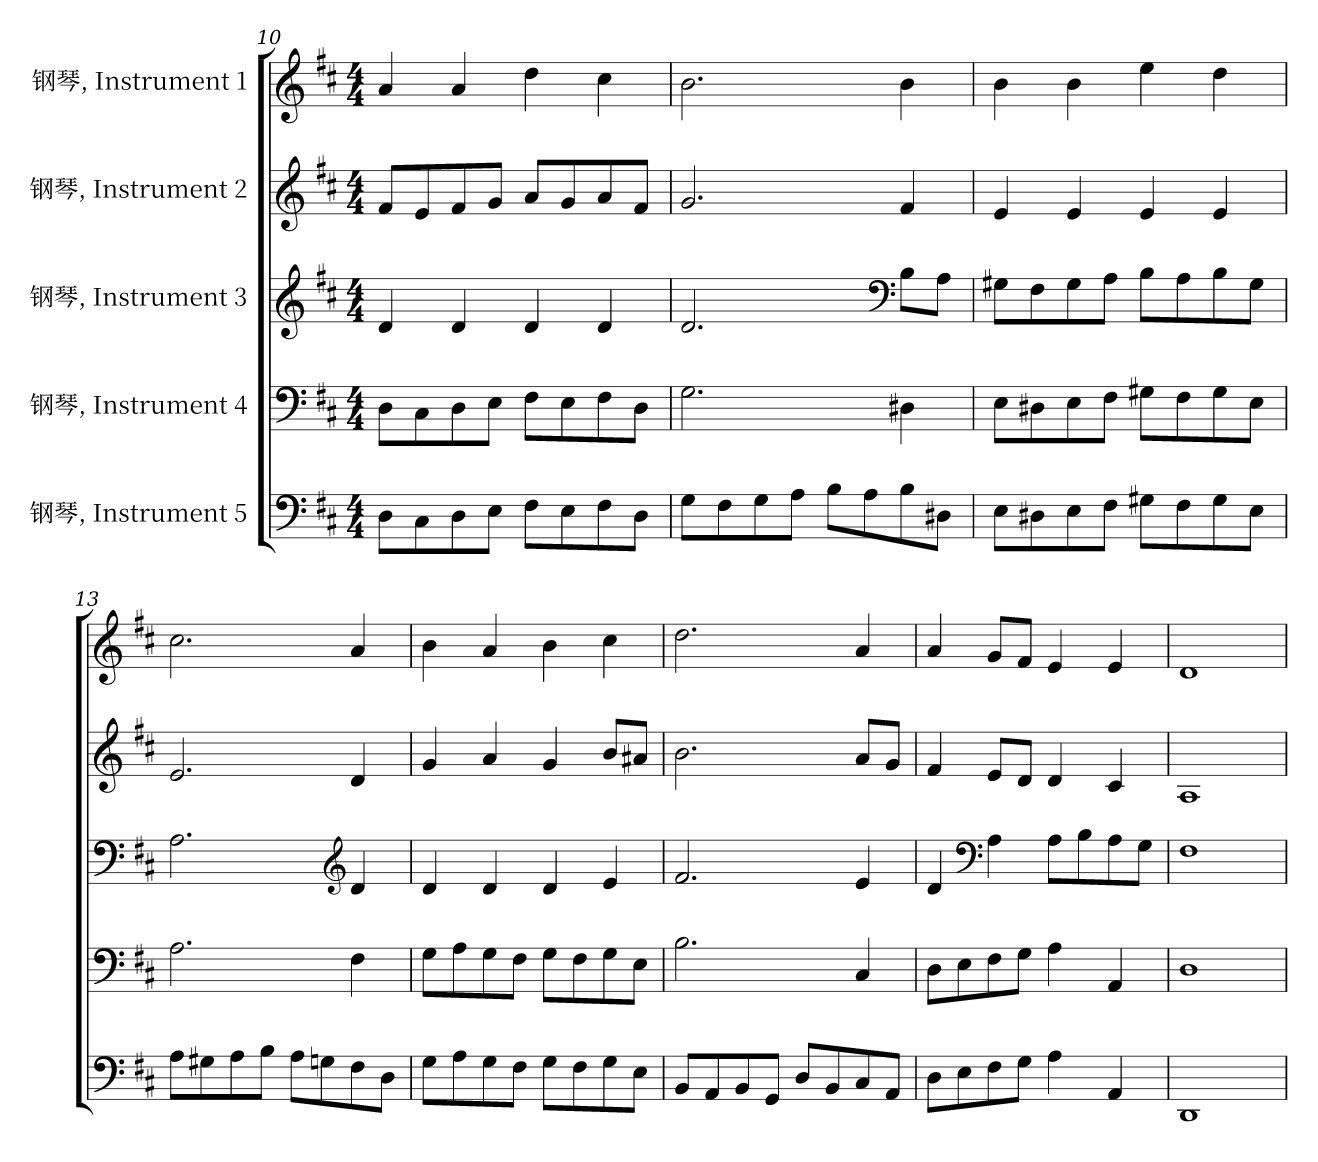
**kern	**kern	**kern	**kern	**kern
*part5	*part4	*part3	*part2	*part1
*staff5	*staff4	*staff3	*staff2	*staff1
*I"钢琴, Instrument 5	*I"钢琴, Instrument 4	*I"钢琴, Instrument 3	*I"钢琴, Instrument 2	*I"钢琴, Instrument 1
*clefF4	*clefF4	*clefG2	*clefG2	*clefG2
*k[f#c#]	*k[f#c#]	*k[f#c#]	*k[f#c#]	*k[f#c#]
*M4/4	*M4/4	*M4/4	*M4/4	*M4/4
=10	=10	=10	=10	=10
8D\L	8D\L	4d/	8f#/L	4a/
8C#\	8C#\	.	8e/	.
8D\	8D\	4d/	8f#/	4a/
8E\J	8E\J	.	8g/J	.
8F#\L	8F#\L	4d/	8a/L	4dd\
8E\	8E\	.	8g/	.
8F#\	8F#\	4d/	8a/	4cc#\
8D\J	8D\J	.	8f#/J	.
=11	=11	=11	=11	=11
8G\L	2.G\	2.d/	2.g/	2.b\
8F#\	.	.	.	.
8G\	.	.	.	.
8A\J	.	.	.	.
8B\L	.	.	.	.
8A\	.	.	.	.
*	*	*clefF4	*	*
8B\	4D#X\	8B\L	4f#/	4b\
8D#X\J	.	8A\J	.	.
=12	=12	=12	=12	=12
8E\L	8E\L	8G#X\L	4e/	4b\
8D#X\	8D#X\	8F#\	.	.
8E\	8E\	8G#\	4e/	4b\
8F#\J	8F#\J	8A\J	.	.
8G#X\L	8G#X\L	8B\L	4e/	4ee\
8F#\	8F#\	8A\	.	.
8G#\	8G#\	8B\	4e/	4dd\
8E\J	8E\J	8G#\J	.	.
!!LO:LB:g=z
=13	=13	=13	=13	=13
8A\L	2.A\	2.A\	2.e/	2.cc#\
8G#X\	.	.	.	.
8A\	.	.	.	.
8B\J	.	.	.	.
8A\L	.	.	.	.
8Gn\	.	.	.	.
*	*	*clefG2	*	*
8F#\	4F#\	4d/	4d/	4a/
8D\J	.	.	.	.
=14	=14	=14	=14	=14
8G\L	8G\L	4d/	4g/	4b\
8A\	8A\	.	.	.
8G\	8G\	4d/	4a/	4a/
8F#\J	8F#\J	.	.	.
8G\L	8G\L	4d/	4g/	4b\
8F#\	8F#\	.	.	.
8G\	8G\	4e/	8b/L	4cc#\
8E\J	8E\J	.	8a#X/J	.
=15	=15	=15	=15	=15
8BB/L	2.B\	2.f#/	2.b\	2.dd\
8AA/	.	.	.	.
8BB/	.	.	.	.
8GG/J	.	.	.	.
8D/L	.	.	.	.
8BB/	.	.	.	.
8C#/	4C#/	4e/	8a/L	4a/
8AA/J	.	.	8g/J	.
=16	=16	=16	=16	=16
8D\L	8D\L	4d/	4f#/	4a/
8E\	8E\	.	.	.
*	*	*clefF4	*	*
8F#\	8F#\	4A\	8e/L	8g/L
8G\J	8G\J	.	8d/J	8f#/J
4A\	4A\	8A\L	4d/	4e/
.	.	8B\	.	.
4AA/	4AA/	8A\	4c#/	4e/
.	.	8G\J	.	.
=17	=17	=17	=17	=17
1DD	1D	1F#	1A	1d
=	=	=	=	=
*-	*-	*-	*-	*-
